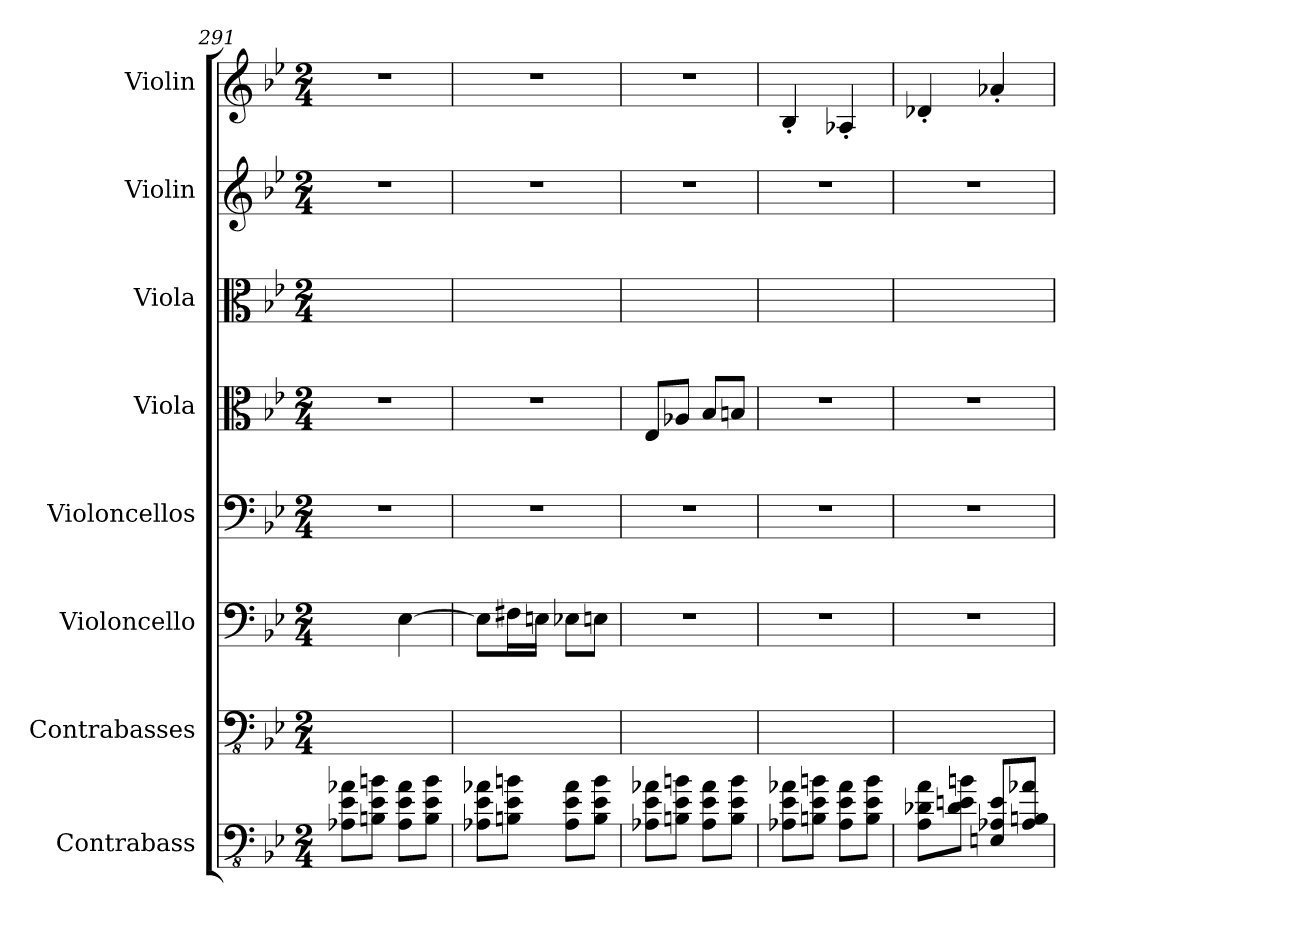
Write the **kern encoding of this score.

**kern	**kern	**kern	**kern	**kern	**kern	**kern	**kern
*part8	*part7	*part6	*part5	*part4	*part3	*part2	*part1
*staff8	*staff7	*staff6	*staff5	*staff4	*staff3	*staff2	*staff1
*I"Contrabass	*I"Contrabasses	*I"Violoncello	*I"Violoncellos	*I"Viola	*I"Viola	*I"Violin	*I"Violin
*I'Cb.	*I'Cbs.	*I'Vc.	*I'Vcs.	*I'Vla.	*I'Vla.	*I'Vln.	*I'Vln.
!!LO:PB:g=z
*clefFv4	*clefFv4	*clefF4	*clefF4	*clefC3	*clefC3	*clefG2	*clefG2
*ITrd7c12	*	*	*	*	*	*	*
*k[b-e-]	*k[b-e-]	*k[b-e-]	*k[b-e-]	*k[b-e-]	*k[b-e-]	*k[b-e-]	*k[b-e-]
*M2/4	*M2/4	*M2/4	*M2/4	*M2/4	*M2/4	*M2/4	*M2/4
=291	=291	=291	=291	=291	=291	=291	=291
8AAA-X\ 8EE-\ 8AA-X\L	2ryy	4ryy	2r	2r	2ryy	2r	2r
8BBBn\ 8EE-\ 8BBn\J	.	.	.	.	.	.	.
8AAA-\ 8EE-\ 8AA-\L	.	[4E-\	.	.	.	.	.
8BBB\ 8EE-\ 8BB\J	.	.	.	.	.	.	.
=292	=292	=292	=292	=292	=292	=292	=292
8AAA-X\ 8EE-\ 8AA-X\L	2ryy	8E-\L]	2r	2r	2ryy	2r	2r
8BBBn\ 8EE-\ 8BBn\J	.	16F#X\L	.	.	.	.	.
.	.	16En\JJ	.	.	.	.	.
8AAA-\ 8EE-\ 8AA-\L	.	8E-X\L	.	.	.	.	.
8BBB\ 8EE-\ 8BB\J	.	8En\J	.	.	.	.	.
=293	=293	=293	=293	=293	=293	=293	=293
8AAA-X\ 8EE-\ 8AA-X\L	2ryy	2r	2r	8E-/L	2ryy	2r	2r
8BBBn\ 8EE-\ 8BBn\J	.	.	.	8A-X/J	.	.	.
8AAA-\ 8EE-\ 8AA-\L	.	.	.	8B-/L	.	.	.
8BBB\ 8EE-\ 8BB\J	.	.	.	8Bn/J	.	.	.
=294	=294	=294	=294	=294	=294	=294	=294
8AAA-X\ 8EE-\ 8AA-X\L	2ryy	2r	2r	2r	2ryy	2r	4B-'/
8BBBn\ 8EE-\ 8BBn\J	.	.	.	.	.	.	.
8AAA-\ 8EE-\ 8AA-\L	.	.	.	.	.	.	4A-X'/
8BBB\ 8EE-\ 8BB\J	.	.	.	.	.	.	.
=295	=295	=295	=295	=295	=295	=295	=295
8AAA\ 8DD-X\ 8AA\L	2ryy	2r	2r	2r	2ryy	2r	4d-X'/
8DD-\ 8EEn\ 8BBn\J	.	.	.	.	.	.	.
8EEEn/ 8AAA-X/ 8EE/L	.	.	.	.	.	.	4a-X'/
8AAA-/ 8BBBn/ 8AA-X/J	.	.	.	.	.	.	.
=	=	=	=	=	=	=	=
*-	*-	*-	*-	*-	*-	*-	*-
